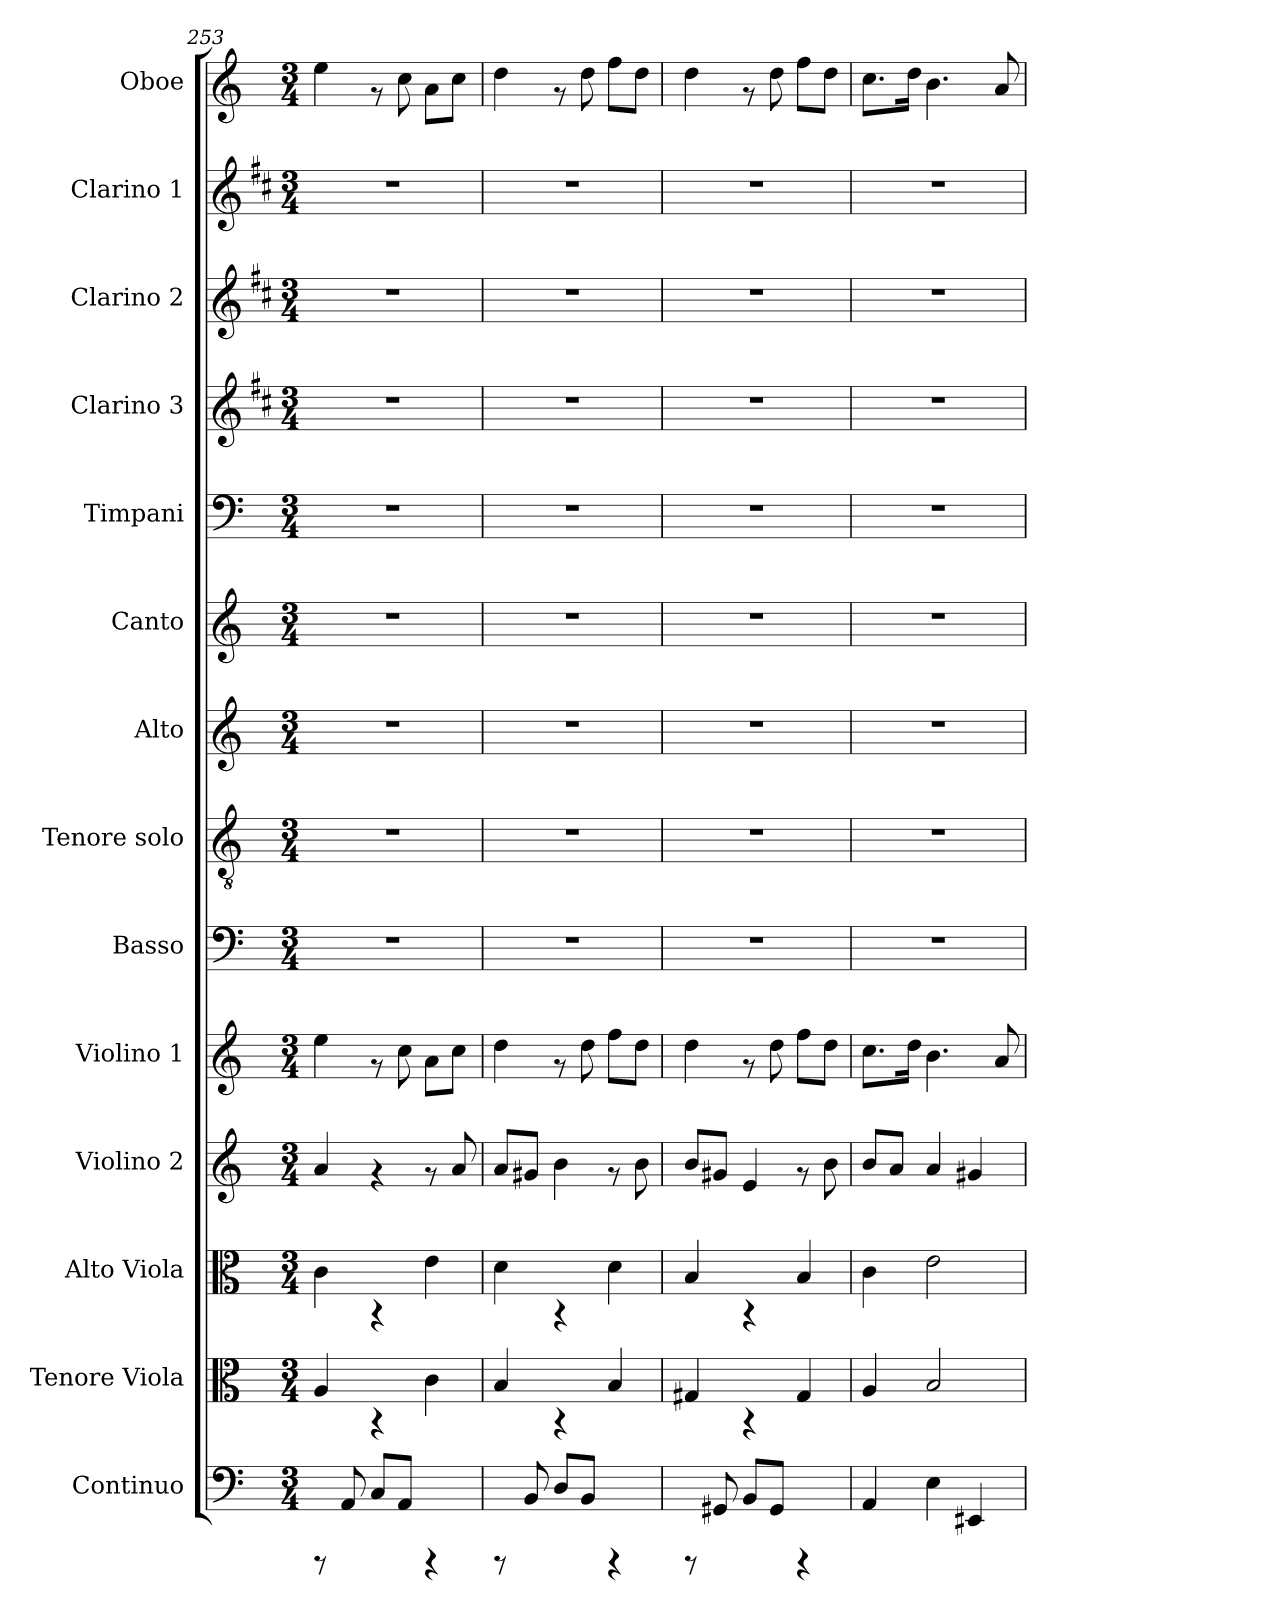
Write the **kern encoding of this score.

**kern	**kern	**kern	**kern	**kern	**kern	**kern	**kern	**kern	**kern	**kern	**kern	**kern	**kern
*part14	*part13	*part12	*part11	*part10	*part9	*part8	*part7	*part6	*part5	*part4	*part3	*part2	*part1
*staff14	*staff13	*staff12	*staff11	*staff10	*staff9	*staff8	*staff7	*staff6	*staff5	*staff4	*staff3	*staff2	*staff1
*I"Continuo	*I"Tenore Viola	*I"Alto Viola	*I"Violino 2	*I"Violino 1	*I"Basso	*I"Tenore solo	*I"Alto	*I"Canto	*I"Timpani	*I"Clarino 3	*I"Clarino 2	*I"Clarino 1	*I"Oboe
*I'Continuo	*I'Tenore Viola	*I'Alto Viola	*I'Violino 2	*I'Violino 1	*I'Basso	*I'Tenore	*I'Alto	*I'Canto	*I'Timpani	*I'Clarino 3	*I'Clarino 2	*I'Clarino 1	*I'Oboe
!!LO:PB:g=z
*clefF4	*clefC3	*clefC3	*clefG2	*clefG2	*clefF4	*clefGv2	*clefG2	*clefG2	*clefF4	*clefG2	*clefG2	*clefG2	*clefG2
*	*	*	*	*	*	*	*	*	*	*ITrd1c2	*ITrd1c2	*ITrd1c2	*
*k[]	*k[]	*k[]	*k[]	*k[]	*k[]	*k[]	*k[]	*k[]	*k[]	*k[]	*k[]	*k[]	*k[]
*C:	*C:	*C:	*C:	*C:	*C:	*C:	*C:	*C:	*C:	*C:	*C:	*C:	*C:
*M3/4	*M3/4	*M3/4	*M3/4	*M3/4	*M3/4	*M3/4	*M3/4	*M3/4	*M3/4	*M3/4	*M3/4	*M3/4	*M3/4
=253	=253	=253	=253	=253	=253	=253	=253	=253	=253	=253	=253	=253	=253
8rCCC	4A/	4c\	4a/	4ee\	2.r	2.r	2.r	2.r	2.r	2.r	2.r	2.r	4ee\
8AA/	.	.	.	.	.	.	.	.	.	.	.	.	.
8C/L	4rAA	4rAA	4rf	8rf	.	.	.	.	.	.	.	.	8rf
8AA/J	.	.	.	8cc\	.	.	.	.	.	.	.	.	8cc\
4rCCC	4c\	4e\	8rf	8a\L	.	.	.	.	.	.	.	.	8a\L
.	.	.	8a/	8cc\J	.	.	.	.	.	.	.	.	8cc\J
=254	=254	=254	=254	=254	=254	=254	=254	=254	=254	=254	=254	=254	=254
8rCCC	4B/	4d\	8a/L	4dd\	2.r	2.r	2.r	2.r	2.r	2.r	2.r	2.r	4dd\
8BB/	.	.	8g#X/J	.	.	.	.	.	.	.	.	.	.
8D/L	4rAA	4rAA	4b\	8rf	.	.	.	.	.	.	.	.	8rf
8BB/J	.	.	.	8dd\	.	.	.	.	.	.	.	.	8dd\
4rCCC	4B/	4d\	8rf	8ff\L	.	.	.	.	.	.	.	.	8ff\L
.	.	.	8b\	8dd\J	.	.	.	.	.	.	.	.	8dd\J
=255	=255	=255	=255	=255	=255	=255	=255	=255	=255	=255	=255	=255	=255
8rCCC	4G#X/	4B/	8b/L	4dd\	2.r	2.r	2.r	2.r	2.r	2.r	2.r	2.r	4dd\
8GG#X/	.	.	8g#X/J	.	.	.	.	.	.	.	.	.	.
8BB/L	4rAA	4rAA	4e/	8rf	.	.	.	.	.	.	.	.	8rf
8GG#/J	.	.	.	8dd\	.	.	.	.	.	.	.	.	8dd\
4rCCC	4G#/	4B/	8rf	8ff\L	.	.	.	.	.	.	.	.	8ff\L
.	.	.	8b\	8dd\J	.	.	.	.	.	.	.	.	8dd\J
=256	=256	=256	=256	=256	=256	=256	=256	=256	=256	=256	=256	=256	=256
4AA/	4A/	4c\	8b/L	8.cc\L	2.r	2.r	2.r	2.r	2.r	2.r	2.r	2.r	8.cc\L
.	.	.	8a/J	.	.	.	.	.	.	.	.	.	.
.	.	.	.	16dd\J	.	.	.	.	.	.	.	.	16dd\J
4E\	2B/	2e\	4a/	4.b\	.	.	.	.	.	.	.	.	4.b\
4EE#/	.	.	4g#X/	.	.	.	.	.	.	.	.	.	.
.	.	.	.	8a/	.	.	.	.	.	.	.	.	8a/
=	=	=	=	=	=	=	=	=	=	=	=	=	=
*-	*-	*-	*-	*-	*-	*-	*-	*-	*-	*-	*-	*-	*-
